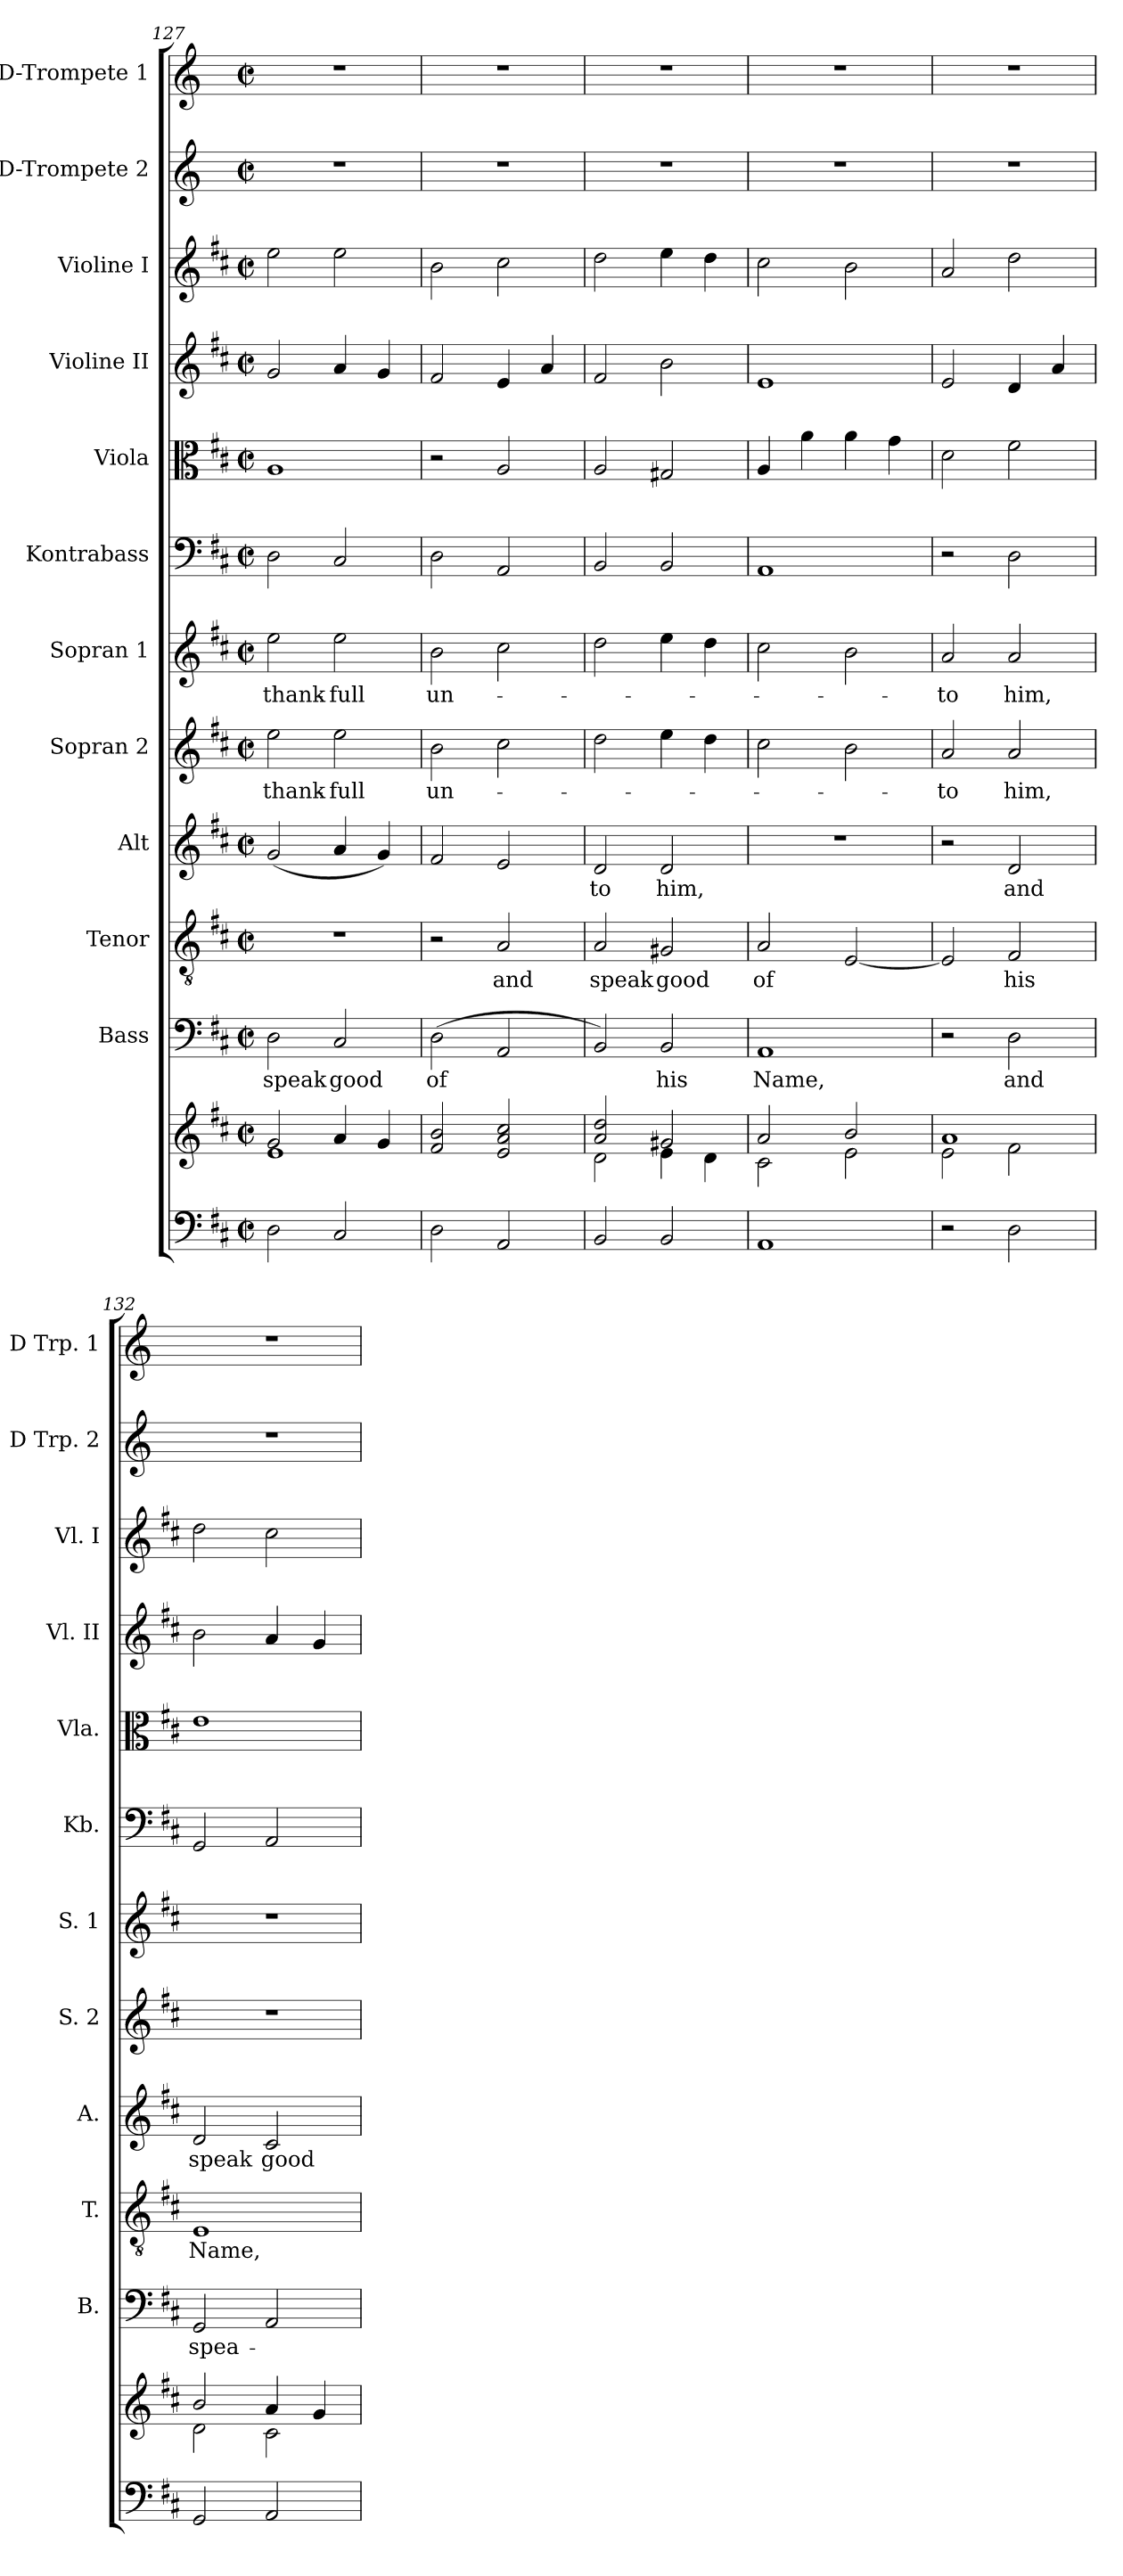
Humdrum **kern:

**kern	**kern	**kern	**text	**kern	**text	**kern	**text	**kern	**text	**kern	**text	**kern	**kern	**kern	**kern	**kern	**kern
*part12	*part12	*part11	*part11	*part10	*part10	*part9	*part9	*part8	*part8	*part7	*part7	*part6	*part5	*part4	*part3	*part2	*part1
*staff13	*staff12	*staff11	*staff11	*staff10	*staff10	*staff9	*staff9	*staff8	*staff8	*staff7	*staff7	*staff6	*staff5	*staff4	*staff3	*staff2	*staff1
*	*	*I"Bass	*	*I"Tenor	*	*I"Alt	*	*I"Sopran 2	*	*I"Sopran 1	*	*I"Kontrabass	*I"Viola	*I"Violine II	*I"Violine I	*I"D-Trompete 2	*I"D-Trompete 1
*	*	*I'B.	*	*I'T.	*	*I'A.	*	*I'S. 2	*	*I'S. 1	*	*I'Kb.	*I'Vla.	*I'Vl. II	*I'Vl. I	*I'D Trp. 2	*I'D Trp. 1
*clefF4	*clefG2	*clefF4	*	*clefGv2	*	*clefG2	*	*clefG2	*	*clefG2	*	*clefF4	*clefC3	*clefG2	*clefG2	*clefG2	*clefG2
*	*	*	*	*	*	*	*	*	*	*	*	*ITrd7c12	*	*	*	*ITrd-1c-2	*ITrd-1c-2
*k[f#c#]	*k[f#c#]	*k[f#c#]	*	*k[f#c#]	*	*k[f#c#]	*	*k[f#c#]	*	*k[f#c#]	*	*k[f#c#]	*k[f#c#]	*k[f#c#]	*k[f#c#]	*k[f#c#]	*k[f#c#]
*D:	*D:	*D:	*	*D:	*	*D:	*	*D:	*	*D:	*	*D:	*D:	*D:	*D:	*D:	*D:
*M2/2	*M2/2	*M2/2	*	*M2/2	*	*M2/2	*	*M2/2	*	*M2/2	*	*M2/2	*M2/2	*M2/2	*M2/2	*M2/2	*M2/2
*met(c|)	*met(c|)	*met(c|)	*	*met(c|)	*	*met(c|)	*	*met(c|)	*	*met(c|)	*	*met(c|)	*met(c|)	*met(c|)	*met(c|)	*met(c|)	*met(c|)
=127	=127	=127	=127	=127	=127	=127	=127	=127	=127	=127	=127	=127	=127	=127	=127	=127	=127
*	*^	*	*	*	*	*	*	*	*	*	*	*	*	*	*	*	*
!	!	!	!	!LO:LY:b	!	!	!	!	!	!LO:LY:b	!	!LO:LY:b	!	!	!	!	!	!
2D\	2g/	1e	2D\	speak	1r	.	(<2g/	.	2ee\	thank-	2ee\	thank-	2DD\	1A	2g/	2ee\	1r	1r
!	!	!	!	!LO:LY:b	!	!	!	!	!	!LO:LY:b	!	!LO:LY:b	!	!	!	!	!	!
2C#/	4a/	.	2C#/	good	.	.	4a/	.	2ee\	-full	2ee\	-full	2CC#/	.	4a/	2ee\	.	.
.	4g/	.	.	.	.	.	4g/)	.	.	.	.	.	.	.	4g/	.	.	.
*	*v	*v	*	*	*	*	*	*	*	*	*	*	*	*	*	*	*	*
=128	=128	=128	=128	=128	=128	=128	=128	=128	=128	=128	=128	=128	=128	=128	=128	=128	=128
!	!	!	!LO:LY:b	!	!	!	!	!	!LO:LY:b	!	!LO:LY:b	!	!	!	!	!	!
2D\	2f#/ 2b/	(>2D\	of	2r	.	2f#/	.	2b\	un-	2b\	un-	2DD\	2r	2f#/	2b\	1r	1r
!	!	!	!	!	!LO:LY:b	!	!	!	!	!	!	!	!	!	!	!	!
2AA/	2e/ 2a/ 2cc#/	2AA/	.	2A/	and	2e/	.	2cc#\	.	2cc#\	.	2AAA/	2A/	4e/	2cc#\	.	.
.	.	.	.	.	.	.	.	.	.	.	.	.	.	4a/	.	.	.
=129	=129	=129	=129	=129	=129	=129	=129	=129	=129	=129	=129	=129	=129	=129	=129	=129	=129
*	*^	*	*	*	*	*	*	*	*	*	*	*	*	*	*	*	*
!	!	!	!	!	!	!LO:LY:b	!	!LO:LY:b	!	!	!	!	!	!	!	!	!	!
2BB/	2a/ 2dd/	2d\	2BB/)	.	2A/	speak	2d/	-to	2dd\	.	2dd\	.	2BBB/	2A/	2f#/	2dd\	1r	1r
!	!	!	!	!LO:LY:b	!	!LO:LY:b	!	!LO:LY:b	!	!	!	!	!	!	!	!	!	!
2BB/	2g#X/	4e\	2BB/	his	2G#X/	good	2d/	him,	4ee\	.	4ee\	.	2BBB/	2G#X/	2b\	4ee\	.	.
.	.	4d\	.	.	.	.	.	.	4dd\	.	4dd\	.	.	.	.	4dd\	.	.
!!LO:PB:g=z
=130	=130	=130	=130	=130	=130	=130	=130	=130	=130	=130	=130	=130	=130	=130	=130	=130	=130	=130
!	!	!	!	!LO:LY:b	!	!LO:LY:b	!	!	!	!	!	!	!	!	!	!	!	!
1AA	2a/	2c#\	1AA	Name,	2A/	of	1r	.	2cc#\	.	2cc#\	.	1AAA	4A/	1e	2cc#\	1r	1r
.	.	.	.	.	.	.	.	.	.	.	.	.	.	4a\	.	.	.	.
.	2b/	2e\	.	.	[2E/	.	.	.	2b\	.	2b\	.	.	4a\	.	2b\	.	.
.	.	.	.	.	.	.	.	.	.	.	.	.	.	4g\	.	.	.	.
=131	=131	=131	=131	=131	=131	=131	=131	=131	=131	=131	=131	=131	=131	=131	=131	=131	=131	=131
!	!	!	!	!	!	!	!	!	!	!LO:LY:b	!	!LO:LY:b	!	!	!	!	!	!
2r	1a	2e\	2r	.	2E/]	.	2r	.	2a/	-to	2a/	-to	2r	2d\	2e/	2a/	1r	1r
!	!	!	!	!LO:LY:b	!	!LO:LY:b	!	!LO:LY:b	!	!LO:LY:b	!	!LO:LY:b	!	!	!	!	!	!
2D\	.	2f#\	2D\	and	2F#/	his	2d/	and	2a/	him,	2a/	him,	2DD\	2f#\	4d/	2dd\	.	.
.	.	.	.	.	.	.	.	.	.	.	.	.	.	.	4a/	.	.	.
=132	=132	=132	=132	=132	=132	=132	=132	=132	=132	=132	=132	=132	=132	=132	=132	=132	=132	=132
!	!	!	!	!LO:LY:b	!	!LO:LY:b	!	!LO:LY:b	!	!	!	!	!	!	!	!	!	!
2GG/	2b/	2d\	2GG/	spea-	1E	Name,	2d/	speak	1r	.	1r	.	2GGG/	1e	2b\	2dd\	1r	1r
!	!	!	!	!	!	!	!	!LO:LY:b	!	!	!	!	!	!	!	!	!	!
2AA/	4a/	2c#\	2AA/	.	.	.	2c#/	good	.	.	.	.	2AAA/	.	4a/	2cc#\	.	.
.	4g/	.	.	.	.	.	.	.	.	.	.	.	.	.	4g/	.	.	.
*	*v	*v	*	*	*	*	*	*	*	*	*	*	*	*	*	*	*	*
=	=	=	=	=	=	=	=	=	=	=	=	=	=	=	=	=	=
*-	*-	*-	*-	*-	*-	*-	*-	*-	*-	*-	*-	*-	*-	*-	*-	*-	*-
